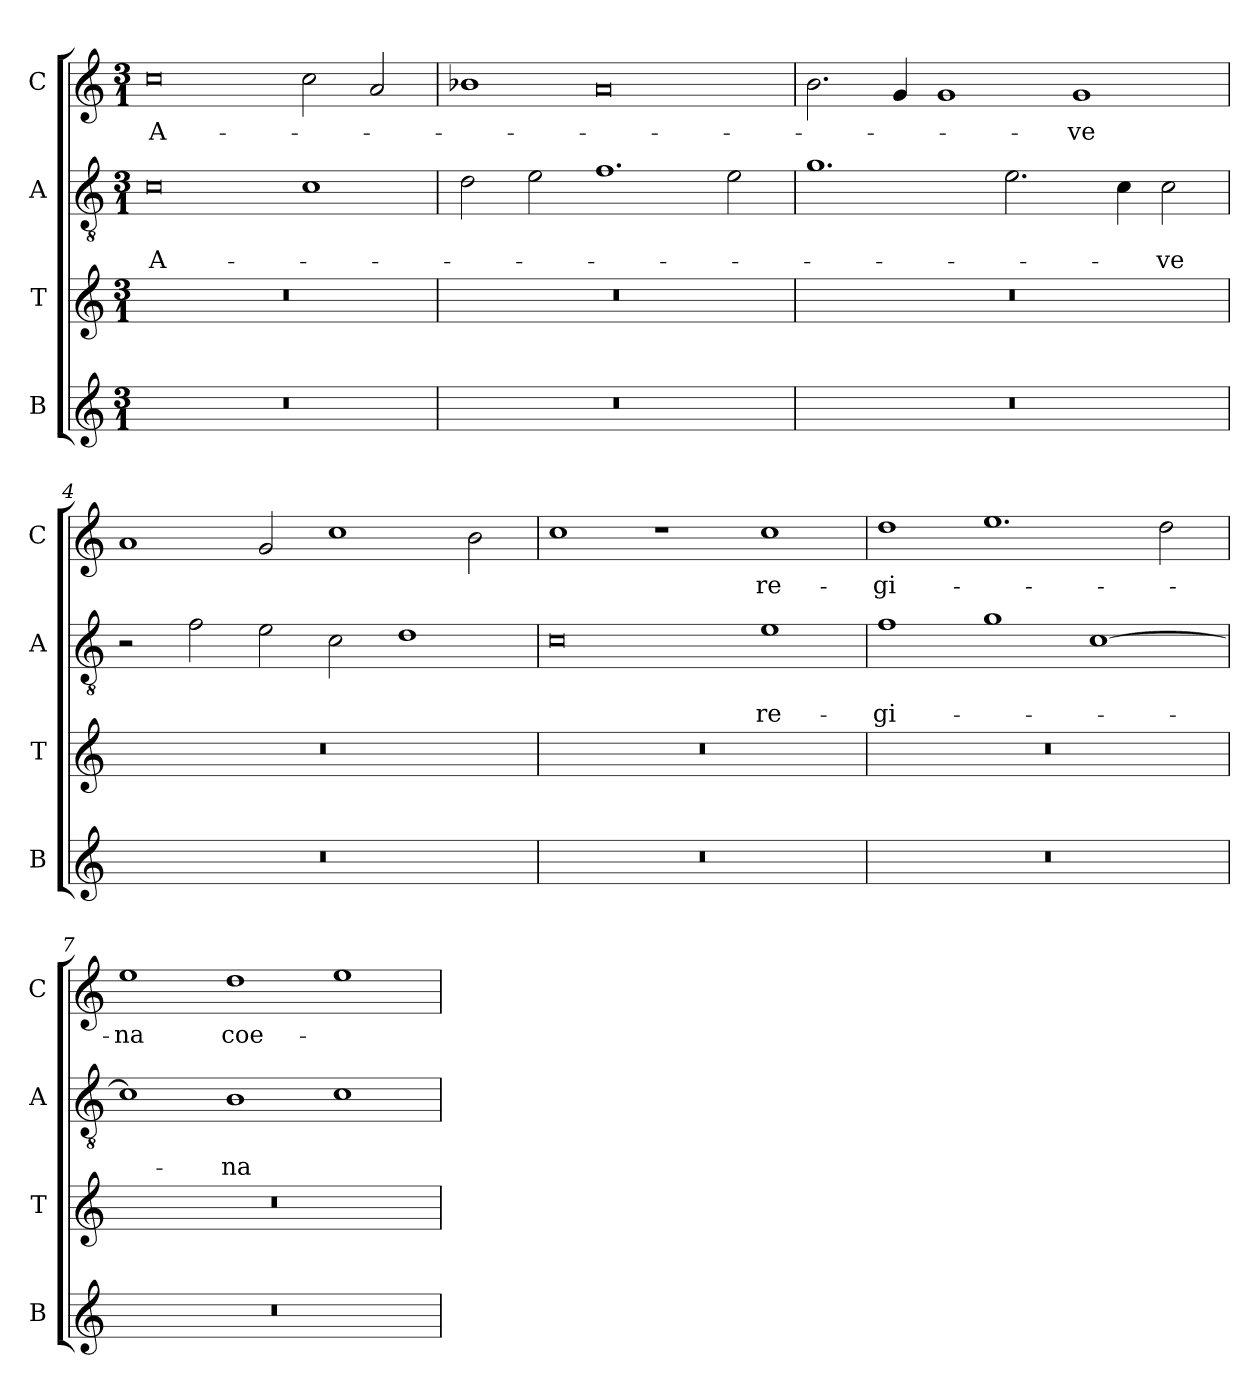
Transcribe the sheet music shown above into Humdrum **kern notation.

**kern	**kern	**kern	**text	**text	**kern	**text
*part4	*part3	*part2	*part2	*part2	*part1	*part1
*staff4	*staff3	*staff2	*staff2	*staff2	*staff1	*staff1
*I"B	*I"T	*I"A	*	*	*I"C	*
*I'B	*I'T	*I'A	*	*	*I'C	*
*clefG2	*clefG2	*clefGv2	*	*	*clefG2	*
*k[]	*k[]	*k[]	*	*	*k[]	*
*C:	*C:	*C:	*	*	*C:	*
*M3/1	*M3/1	*M3/1	*	*	*M3/1	*
=1	=1	=1	=1	=1	=1	=1
!	!	!	!	!LO:LY:b	!	!LO:LY:b
0.r	0.r	0c	.	A-	0cc	A-
.	.	1c	.	.	2cc\	.
.	.	.	.	.	2a/	.
=2	=2	=2	=2	=2	=2	=2
0.r	0.r	2d\	.	.	1b-X	.
.	.	2e\	.	.	.	.
.	.	1.f	.	.	0a	.
.	.	2e\	.	.	.	.
=3	=3	=3	=3	=3	=3	=3
0.r	0.r	1.g	.	.	2.b\	.
.	.	.	.	.	4g/	.
.	.	.	.	.	1g	.
.	.	2.e\	.	.	.	.
!	!	!	!	!	!	!LO:LY:b
.	.	.	.	.	1g	-ve
.	.	4c\	.	.	.	.
!	!	!	!	!LO:LY:b	!	!
.	.	2c\	.	-ve	.	.
=4	=4	=4	=4	=4	=4	=4
0.r	0.r	2r	.	.	1a	.
.	.	2f\	.	.	.	.
.	.	2e\	.	.	2g/	.
.	.	2c\	.	.	1cc	.
.	.	1d	.	.	.	.
.	.	.	.	.	2b\	.
=5	=5	=5	=5	=5	=5	=5
0.r	0.r	0c	.	.	1cc	.
.	.	.	.	.	1r	.
!	!	!	!	!LO:LY:b	!	!LO:LY:b
.	.	1e	.	re-	1cc	re-
!!LO:LB:g=z
=6	=6	=6	=6	=6	=6	=6
!	!	!	!	!LO:LY:b	!	!LO:LY:b
0.r	0.r	1f	.	-gi-	1dd	-gi-
.	.	1g	.	.	1.ee	.
.	.	[>1c	.	.	.	.
.	.	.	.	.	2dd\	.
=7	=7	=7	=7	=7	=7	=7
!	!	!	!	!	!	!LO:LY:b
0.r	0.r	1c]	.	.	1ee	-na
!	!	!	!	!LO:LY:b	!	!LO:LY:b
.	.	1B	.	-na	1dd	coe-
.	.	1c	.	.	1ee	.
=	=	=	=	=	=	=
*-	*-	*-	*-	*-	*-	*-
